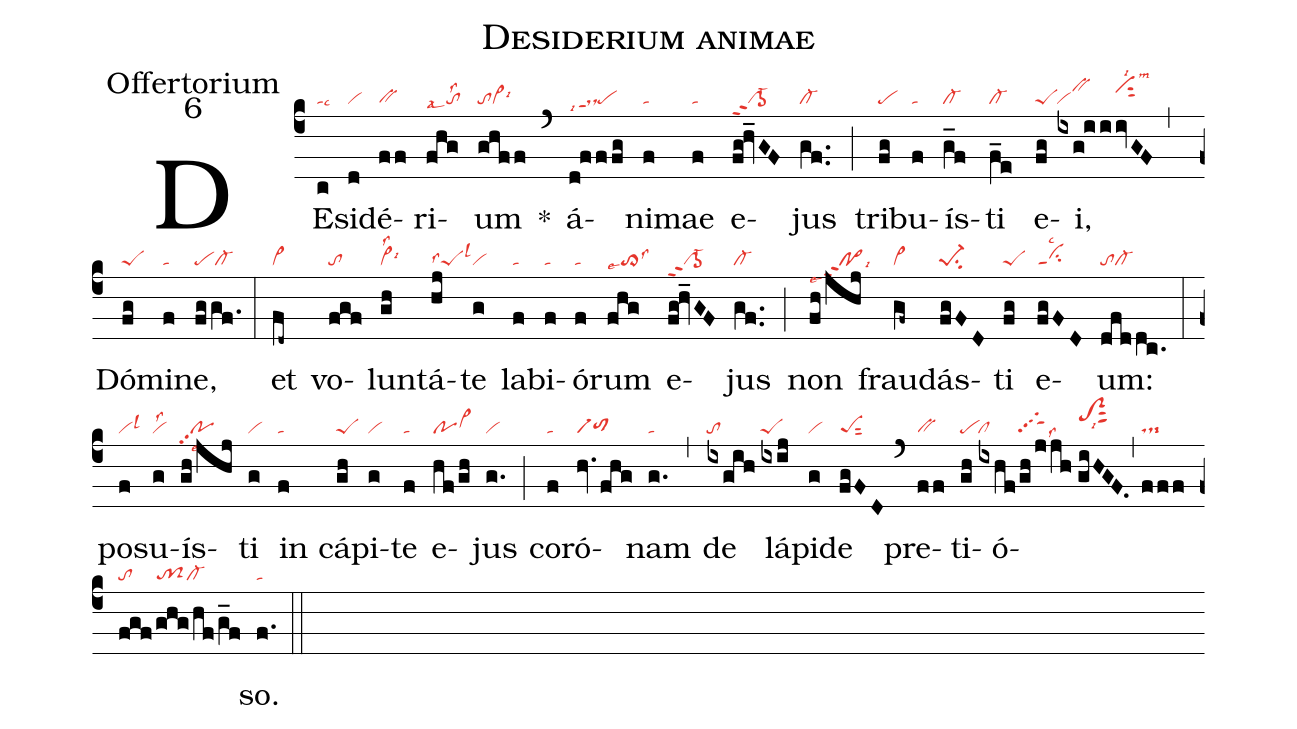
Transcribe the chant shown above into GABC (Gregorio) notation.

name:Desiderium animae;
office-part:Offertorium;
mode:6;
nabc-lines:1;
%%
(c4) DE(c|talsc6)si(d|vi)dé(ff|bv)ri(fhg|tolss2lsal7)um(ghff|tovi>lsi6) *(`) á(d!fffg|dsppt1lsi7pe)ni(f|ta)mae(f|ta) e(fg!hv_GF|cl->1ppt2)jus(gf..|cl-) (;) tri(fg|pe)bu(f|ta)ís(g_f|cl-)ti(f_e|cl-) e(fg|peS)i,(ixg!ii|vibvhj|ivGF|ciS1hjlsi2lsm3) (,) Dó(fg|peS)mi(f|ta)ne,(fggf.|pecl-) (:) et(fd~|vi>) vo(fgf|to)lun(gh|vi>lss2lsi6)tá(hj|peSlss4lsl3)te(g|vi) la(f|ta)bi(f|ta)ó(f|ta)rum(fhg|to>lss3lse7) e(fg!hv_GF|cl->1ppt2)jus(gf..|cl-) (;) non(fh/jhj|po>ppt2lse7lsi6) frau(gf~|vi>)dás(fgFD|pe-1su2)ti(fg|peS) e(fgFD|cippt1lsc2)um: (dfddc.|tocl-) (:) po(f|vilsl3)su(g|vilss2)ís(gh/jhj|popp2lse8)ti(g|vi) in(f|ta) cá(gh|peS)pi(g|vi)te(f|ta) e(hf/gh|povi>hh)jus(g.|vi) (;) co(f|ta)ró(hv.fhg|sfM)nam(g.|ta) (,) de(ixgih|to) lá(ixij|peS)pi(g|vi)de(fgFD|peSsut2) (`) pre(ff|bv)ti(gh|pe)ó(ixhf/|cl|gh/jjh//|tgShjpp2lss9|giHGF.,|toS2hjsut2lsi8|fff//|ts-|fgf/|to|ghg/hf/g_f|to!clScl-)so.(f.|ta) (::)
